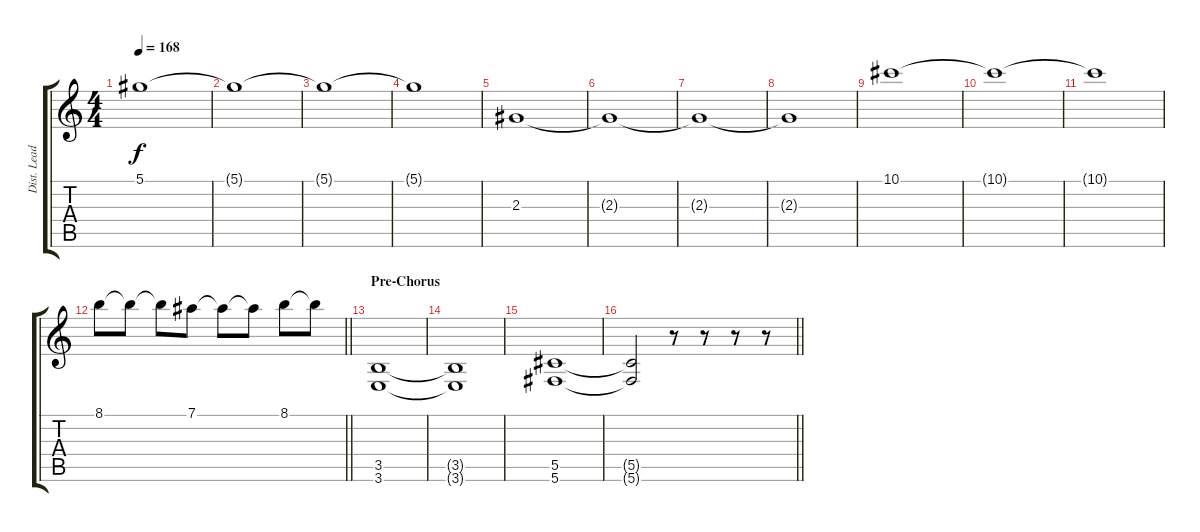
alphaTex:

\track ("Dist. Lead Guitar" "Dist. Lead") {instrument distortionguitar}
\staff {score tabs}
\tuning (Eb4 Bb3 Gb3 Db3 Ab2 Db2) {hide}
\ts (4 4)
\tempo 168
\clef g2
\ks c
5.1{t}.1{dy f} |
5.1{t}.1 |
5.1{t}.1 |
5.1{t}.1 |
2.3.1 |
2.3{t}.1 |
2.3{t}.1 |
2.3{t}.1 |
10.1.1 |
10.1{t}.1 |
10.1{t}.1 |
\barLineRight lightlight
8.1.8 8.1{t}.8 8.1{t}.8 7.1.8 7.1{t}.8 7.1{t}.8 8.1.8 8.1{t}.8 |
\section ("" "Pre-Chorus")
(3.5 3.6).1{volume 13} |
(3.5{t} 3.6{t}).1 |
(5.5 5.6).1 |
\barLineRight lightlight
(5.5{t} 5.6{t}).2 r.8 r.8 r.8 r.8
